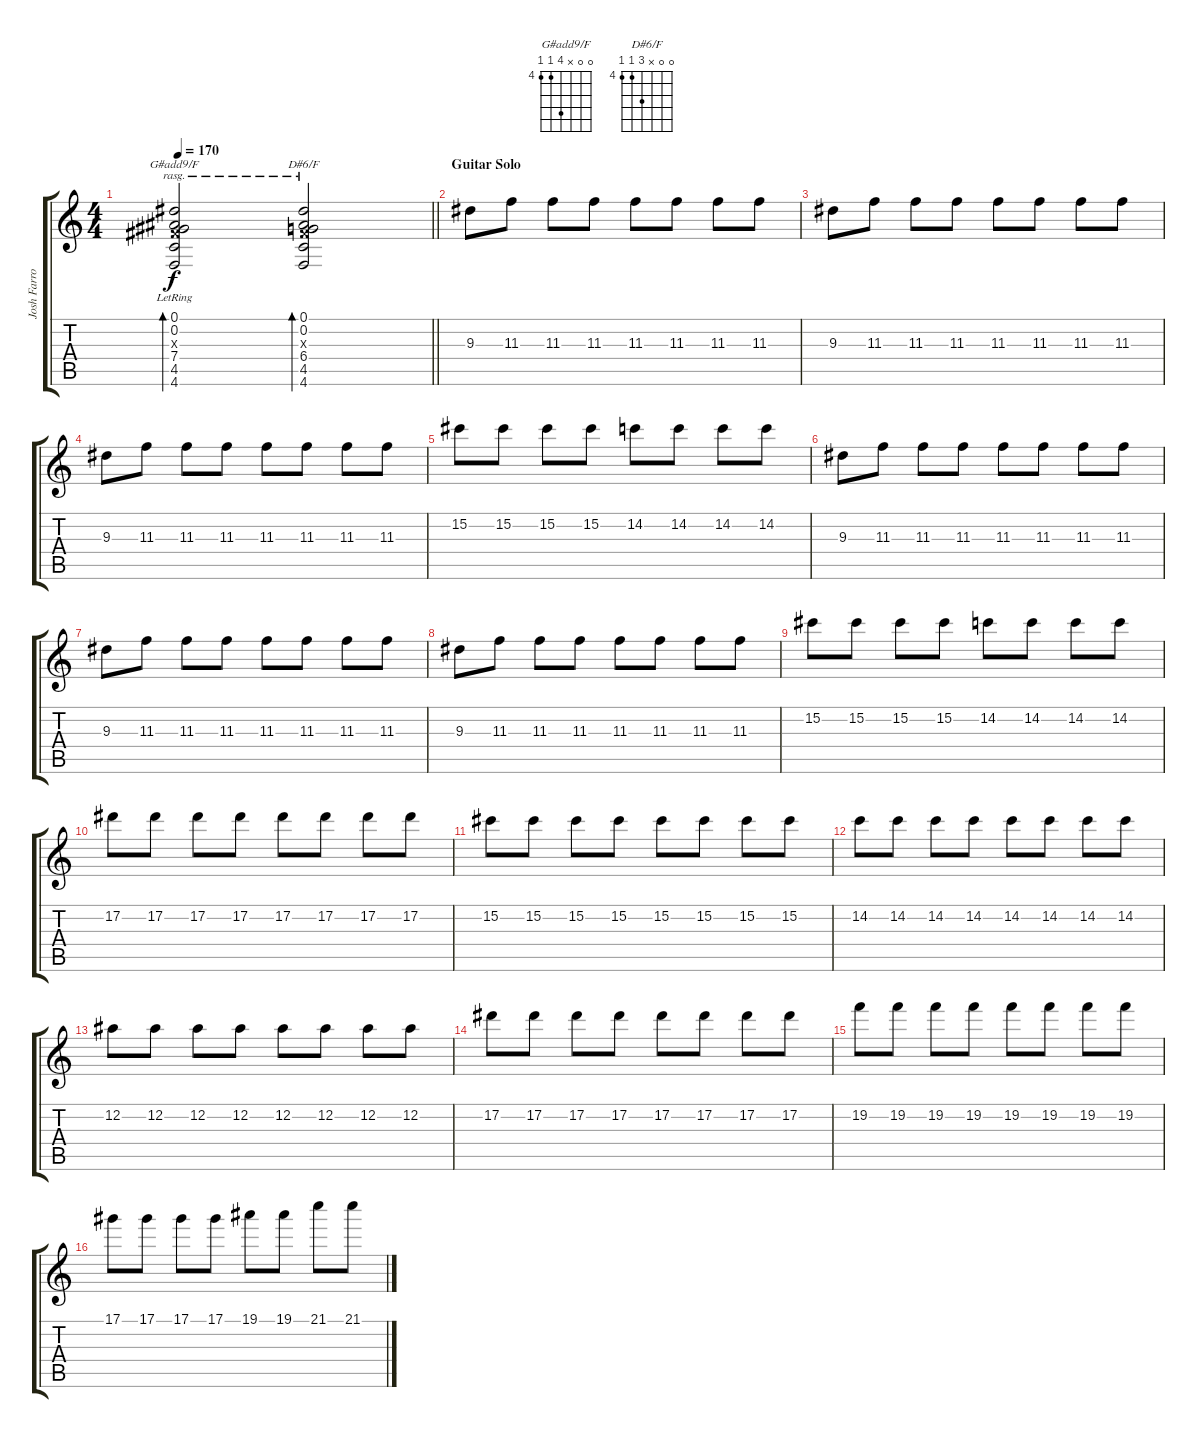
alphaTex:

\track ("Josh Farro (Lead Guitar)" "Josh Farro") {instrument overdrivenguitar}
\staff {score tabs}
\tuning (Eb4 Bb3 Gb3 Db3 Ab2 Db2) {hide}
\chord ("G#add9/F" 0 0 x 7 4 4) {firstfret 4}
\chord ("D#6/F" 0 0 x 6 4 4) {firstfret 4}
\ts (4 4)
\tempo 170
\clef g2
\barLineRight lightlight
\ks c
(0.1 0.2 0.3{x} 7.4{lr} 4.5{lr} 4.6{lr}).2{bd 60 ch "G#add9/F" rasg ii dy f} (0.1 0.2 0.3{x} 6.4 4.5 4.6).2{bd 60 ch "D#6/F" rasg ii} |
\section ("" "Guitar Solo")
9.3.8{instrument overdrivenguitar} 11.3.8 11.3.8 11.3.8 11.3.8 11.3.8 11.3.8 11.3.8 |
9.3.8 11.3.8 11.3.8 11.3.8 11.3.8 11.3.8 11.3.8 11.3.8 |
9.3.8 11.3.8 11.3.8 11.3.8 11.3.8 11.3.8 11.3.8 11.3.8 |
15.2.8 15.2.8 15.2.8 15.2.8 14.2.8 14.2.8 14.2.8 14.2.8 |
9.3.8 11.3.8 11.3.8 11.3.8 11.3.8 11.3.8 11.3.8 11.3.8 |
9.3.8 11.3.8 11.3.8 11.3.8 11.3.8 11.3.8 11.3.8 11.3.8 |
9.3.8 11.3.8 11.3.8 11.3.8 11.3.8 11.3.8 11.3.8 11.3.8 |
15.2.8 15.2.8 15.2.8 15.2.8 14.2.8 14.2.8 14.2.8 14.2.8 |
17.2.8 17.2.8 17.2.8 17.2.8 17.2.8 17.2.8 17.2.8 17.2.8 |
15.2.8 15.2.8 15.2.8 15.2.8 15.2.8 15.2.8 15.2.8 15.2.8 |
14.2.8 14.2.8 14.2.8 14.2.8 14.2.8 14.2.8 14.2.8 14.2.8 |
12.2.8 12.2.8 12.2.8 12.2.8 12.2.8 12.2.8 12.2.8 12.2.8 |
17.2.8 17.2.8 17.2.8 17.2.8 17.2.8 17.2.8 17.2.8 17.2.8 |
19.2.8 19.2.8 19.2.8 19.2.8 19.2.8 19.2.8 19.2.8 19.2.8 |
17.1.8 17.1.8 17.1.8 17.1.8 19.1.8 19.1.8 21.1.8 21.1.8
